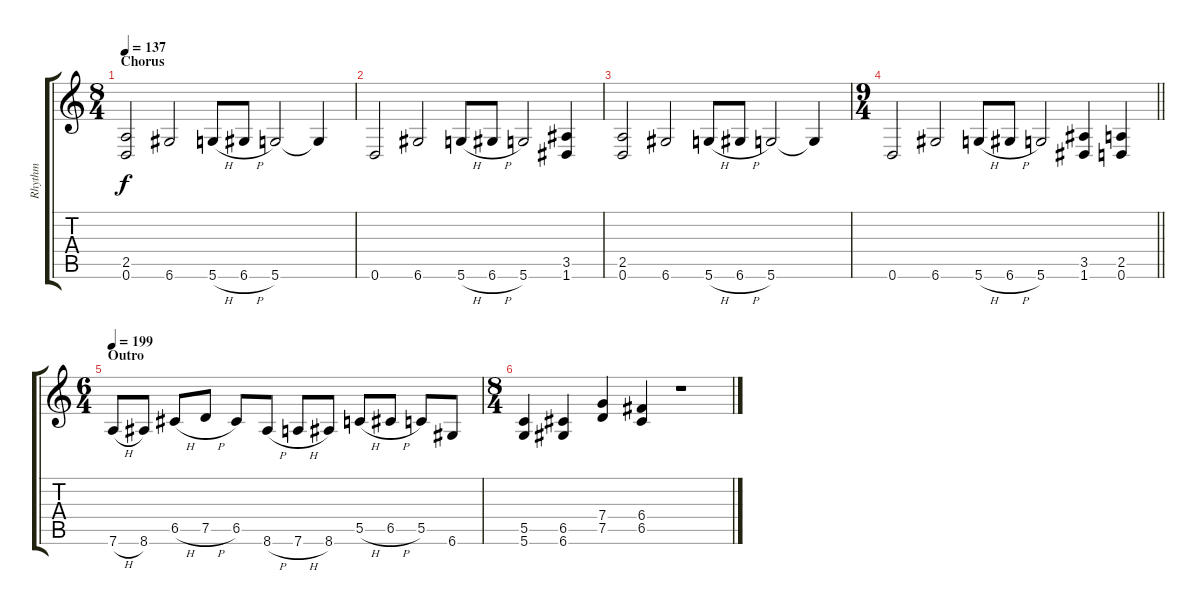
\track ("Rhythm" "Rhythm") {instrument distortionguitar}
\staff {score tabs}
\tuning (D4 A3 F3 C3 G2 D2) {hide}
\ts (8 4)
\section ("" "Chorus")
\tempo 137
\clef g2
\ks c
(2.5 0.6).2{dy f} 6.6.2 5.6{h}.8 6.6{h}.8 5.6.2 5.6{t}.4 |
0.6.2 6.6.2 5.6{h}.8 6.6{h}.8 5.6.2 (3.5 1.6).4 |
(2.5 0.6).2 6.6.2 5.6{h}.8 6.6{h}.8 5.6.2 5.6{t}.4 |
\ts (9 4)
\barLineRight lightlight
0.6.2 6.6.2 5.6{h}.8 6.6{h}.8 5.6.2 (3.5 1.6).4 (2.5 0.6).4 |
\ts (6 4)
\section ("" "Outro")
\tempo 199
7.6{h}.8 8.6.8 6.5{h}.8 7.5{h}.8 6.5.8 8.6{h}.8 7.6{h}.8 8.6.8 5.5{h}.8 6.5{h}.8 5.5.8 6.6.8 |
\ts (8 4)
(5.5 5.6).4 (6.5 6.6).4 (7.4 7.5).4 (6.4 6.5).4 r.1
